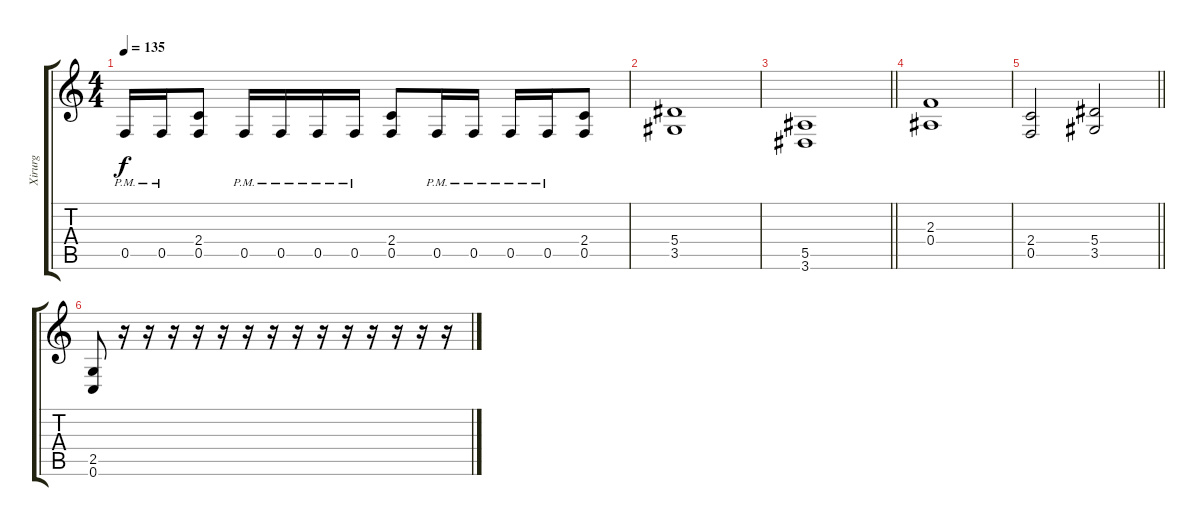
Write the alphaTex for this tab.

\track ("Xirurg" "Xirurg") {instrument distortionguitar}
\staff {score tabs}
\tuning (C4 G3 Eb3 Bb2 F2 C2) {hide}
\ts (4 4)
\tempo 135
\clef g2
\ks c
0.5{pm}.16{dy f} 0.5{pm}.16 (2.4 0.5).8 0.5{pm}.16 0.5{pm}.16 0.5{pm}.16 0.5{pm}.16 (2.4 0.5).8 0.5{pm}.16 0.5{pm}.16 0.5{pm}.16 0.5{pm}.16 (2.4 0.5).8 |
(5.4 3.5).1 |
\barLineRight lightlight
(5.5 3.6).1 |
(2.3 0.4).1 |
\barLineRight lightlight
(2.4 0.5).2 (5.4 3.5).2 |
(2.5 0.6).8 r.16 r.16 r.16 r.16 r.16 r.16 r.16 r.16 r.16 r.16 r.16 r.16 r.16 r.16
